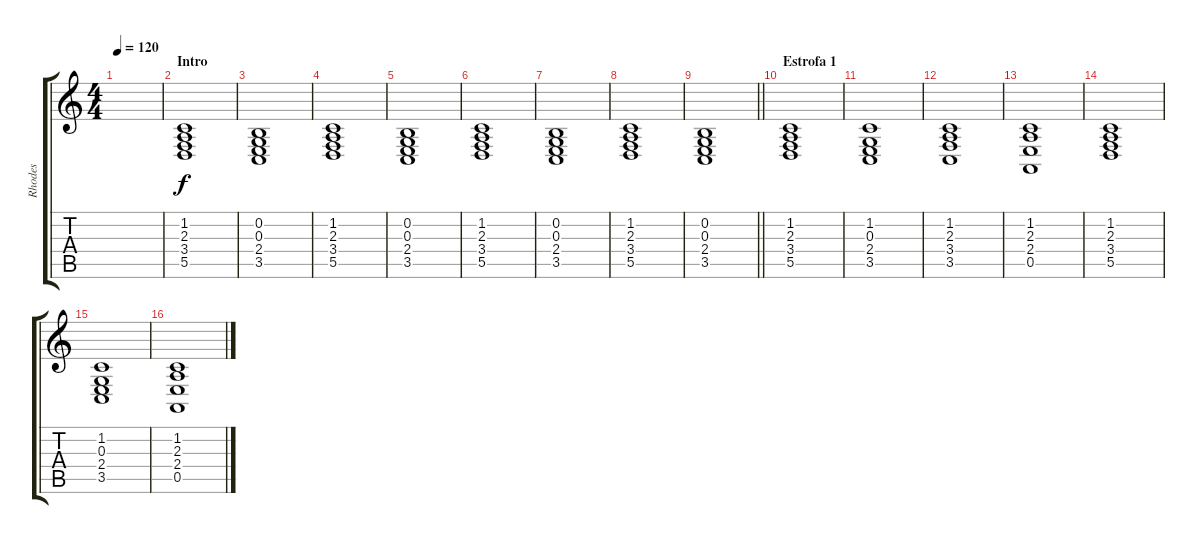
\track ("Rhodes" "Rhodes") {instrument electricpiano1}
\staff {score tabs}
\tuning (E4 B3 G3 D3 A2 E2) {hide}
\ts (4 4)
\tempo 120
\clef g2
\ks c
|
\section ("" "Intro")
(1.2 2.3 3.4 5.5).1 |
(0.2 0.3 2.4 3.5).1 |
(1.2 2.3 3.4 5.5).1 |
(0.2 0.3 2.4 3.5).1 |
(1.2 2.3 3.4 5.5).1 |
(0.2 0.3 2.4 3.5).1 |
(1.2 2.3 3.4 5.5).1 |
\barLineRight lightlight
(0.2 0.3 2.4 3.5).1 |
\section ("" "Estrofa 1")
(1.2 2.3 3.4 5.5).1 |
(1.2 0.3 2.4 3.5).1 |
(1.2 2.3 3.4 3.5).1 |
(1.2 2.3 2.4 0.5).1 |
(1.2 2.3 3.4 5.5).1 |
(1.2 0.3 2.4 3.5).1 |
(1.2 2.3 2.4 0.5).1
